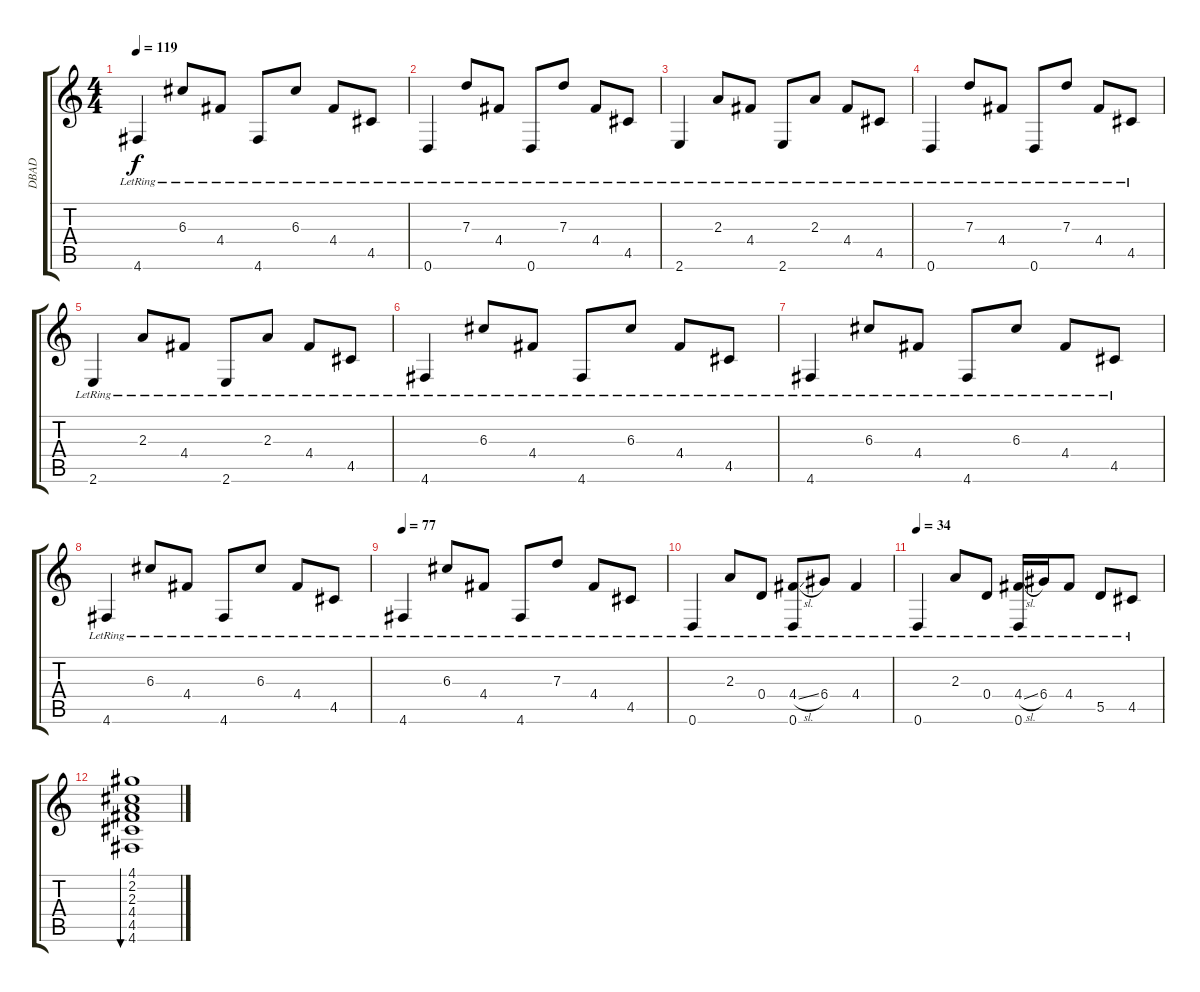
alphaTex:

\track ("DBAD" "DBAD") {instrument acousticguitarnylon}
\staff {score tabs}
\tuning (E4 B3 G3 D3 A2 D2) {hide}
\ts (4 4)
\tempo 119
\clef g2
\ks c
4.6{lr}.4{dy f} 6.3{lr}.8 4.4{lr}.8 4.6{lr}.8 6.3{lr}.8 4.4{lr}.8 4.5{lr}.8 |
0.6{lr}.4 7.3{lr}.8 4.4{lr}.8 0.6{lr}.8 7.3{lr}.8 4.4{lr}.8 4.5{lr}.8 |
2.6{lr}.4 2.3{lr}.8 4.4{lr}.8 2.6{lr}.8 2.3{lr}.8 4.4{lr}.8 4.5{lr}.8 |
0.6{lr}.4 7.3{lr}.8 4.4{lr}.8 0.6{lr}.8 7.3{lr}.8 4.4{lr}.8 4.5{lr}.8 |
2.6{lr}.4 2.3{lr}.8 4.4{lr}.8 2.6{lr}.8 2.3{lr}.8 4.4{lr}.8 4.5{lr}.8 |
4.6{lr}.4 6.3{lr}.8 4.4{lr}.8 4.6{lr}.8 6.3{lr}.8 4.4{lr}.8 4.5{lr}.8 |
4.6{lr}.4 6.3{lr}.8 4.4{lr}.8 4.6{lr}.8 6.3{lr}.8 4.4{lr}.8 4.5{lr}.8 |
4.6{lr}.4 6.3{lr}.8 4.4{lr}.8 4.6{lr}.8 6.3{lr}.8 4.4{lr}.8 4.5{lr}.8 |
\tempo 77
4.6{lr}.4 6.3{lr}.8 4.4{lr}.8 4.6{lr}.8 7.3{lr}.8 4.4{lr}.8 4.5{lr}.8 |
0.6{lr}.4 2.3{lr}.8 0.4{lr}.8 (4.4{sl} 0.6{lr}).8 6.4{lr}.8 4.4{lr}.4 |
\tempo 34
0.6{lr}.4 2.3{lr}.8 0.4{lr}.8 (4.4{sl} 0.6{lr}).16 6.4{lr}.16 4.4{lr}.8 5.5{lr}.8 4.5{lr}.8 |
(4.1 2.2 2.3 4.4 4.5 4.6).1{bu 480}
